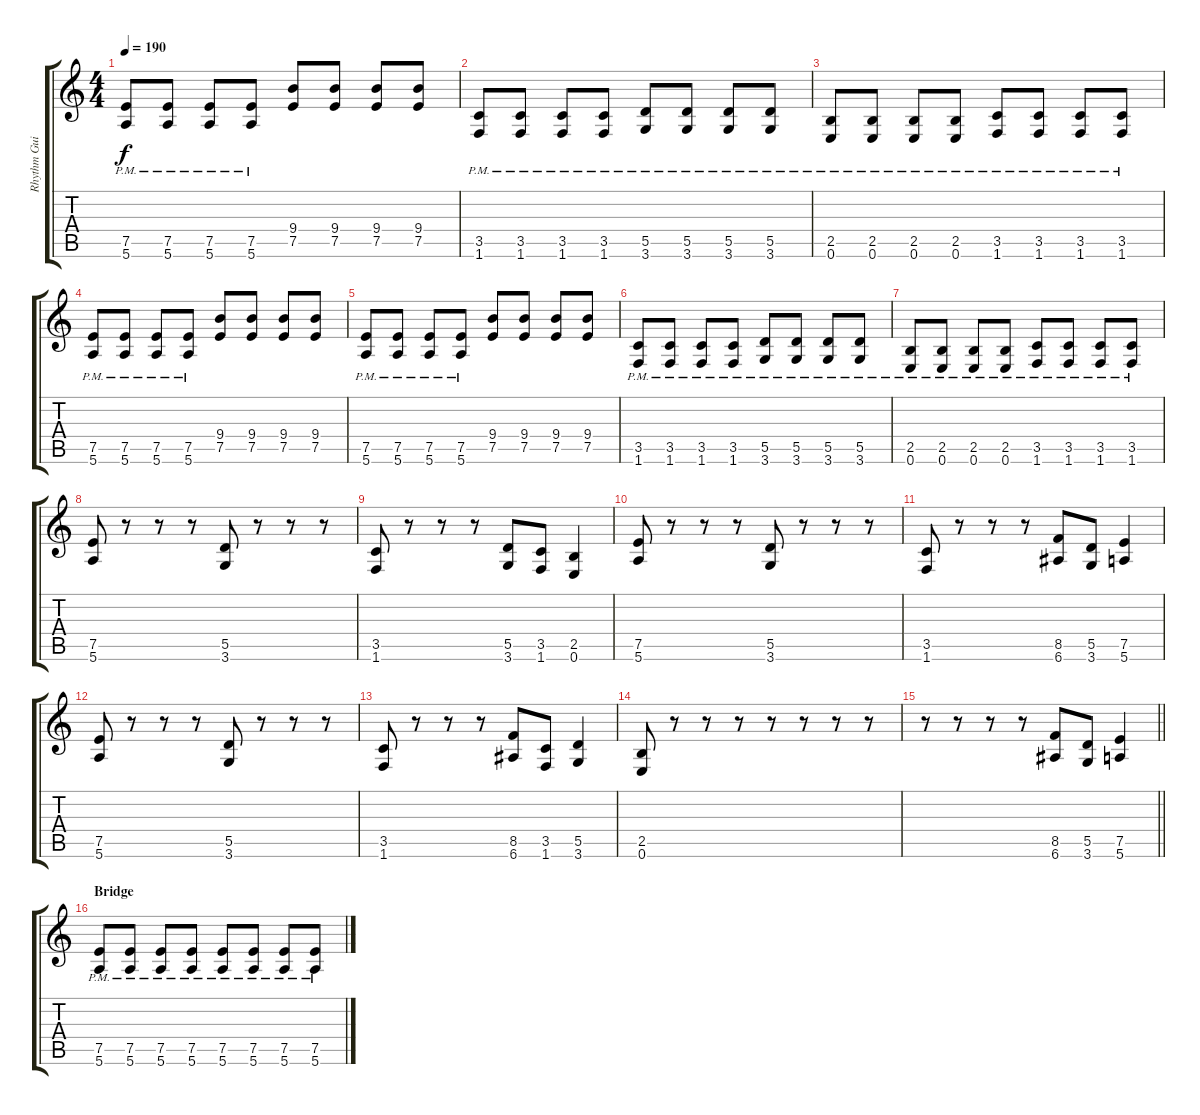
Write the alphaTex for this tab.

\track ("Rhythm Guitar" "Rhythm Gui") {instrument distortionguitar}
\staff {score tabs}
\tuning (E4 B3 G3 D3 A2 E2) {hide}
\ts (4 4)
\tempo 190
\clef g2
\ks c
(7.5{pm} 5.6{pm}).8{dy f} (7.5{pm} 5.6{pm}).8 (7.5{pm} 5.6{pm}).8 (7.5{pm} 5.6{pm}).8 (9.4 7.5).8 (9.4 7.5).8 (9.4 7.5).8 (9.4 7.5).8 |
(3.5{pm} 1.6{pm}).8 (3.5{pm} 1.6{pm}).8 (3.5{pm} 1.6{pm}).8 (3.5{pm} 1.6{pm}).8 (5.5{pm} 3.6{pm}).8 (5.5{pm} 3.6{pm}).8 (5.5{pm} 3.6{pm}).8 (5.5{pm} 3.6{pm}).8 |
(2.5{pm} 0.6{pm}).8 (2.5{pm} 0.6{pm}).8 (2.5{pm} 0.6{pm}).8 (2.5{pm} 0.6{pm}).8 (3.5{pm} 1.6{pm}).8 (3.5{pm} 1.6{pm}).8 (3.5{pm} 1.6{pm}).8 (3.5{pm} 1.6{pm}).8 |
(7.5{pm} 5.6{pm}).8 (7.5{pm} 5.6{pm}).8 (7.5{pm} 5.6{pm}).8 (7.5{pm} 5.6{pm}).8 (9.4 7.5).8 (9.4 7.5).8 (9.4 7.5).8 (9.4 7.5).8 |
(7.5{pm} 5.6{pm}).8 (7.5{pm} 5.6{pm}).8 (7.5{pm} 5.6{pm}).8 (7.5{pm} 5.6{pm}).8 (9.4 7.5).8 (9.4 7.5).8 (9.4 7.5).8 (9.4 7.5).8 |
(3.5{pm} 1.6{pm}).8 (3.5{pm} 1.6{pm}).8 (3.5{pm} 1.6{pm}).8 (3.5{pm} 1.6{pm}).8 (5.5{pm} 3.6{pm}).8 (5.5{pm} 3.6{pm}).8 (5.5{pm} 3.6{pm}).8 (5.5{pm} 3.6{pm}).8 |
(2.5{pm} 0.6{pm}).8 (2.5{pm} 0.6{pm}).8 (2.5{pm} 0.6{pm}).8 (2.5{pm} 0.6{pm}).8 (3.5{pm} 1.6{pm}).8 (3.5{pm} 1.6{pm}).8 (3.5{pm} 1.6{pm}).8 (3.5{pm} 1.6{pm}).8 |
(7.5 5.6).8 r.8 r.8 r.8 (5.5 3.6).8 r.8 r.8 r.8 |
(3.5 1.6).8 r.8 r.8 r.8 (5.5 3.6).8 (3.5 1.6).8 (2.5 0.6).4 |
(7.5 5.6).8 r.8 r.8 r.8 (5.5 3.6).8 r.8 r.8 r.8 |
(3.5 1.6).8 r.8 r.8 r.8 (8.5 6.6).8 (5.5 3.6).8 (7.5 5.6).4 |
(7.5 5.6).8 r.8 r.8 r.8 (5.5 3.6).8 r.8 r.8 r.8 |
(3.5 1.6).8 r.8 r.8 r.8 (8.5 6.6).8 (3.5 1.6).8 (5.5 3.6).4 |
(2.5 0.6).8 r.8 r.8 r.8 r.8 r.8 r.8 r.8 |
\barLineRight lightlight
r.8 r.8 r.8 r.8 (8.5 6.6).8 (5.5 3.6).8 (7.5 5.6).4 |
\section ("" "Bridge")
(7.5{pm} 5.6{pm}).8 (7.5{pm} 5.6{pm}).8 (7.5{pm} 5.6{pm}).8 (7.5{pm} 5.6{pm}).8 (7.5{pm} 5.6{pm}).8 (7.5{pm} 5.6{pm}).8 (7.5{pm} 5.6{pm}).8 (7.5{pm} 5.6{pm}).8
